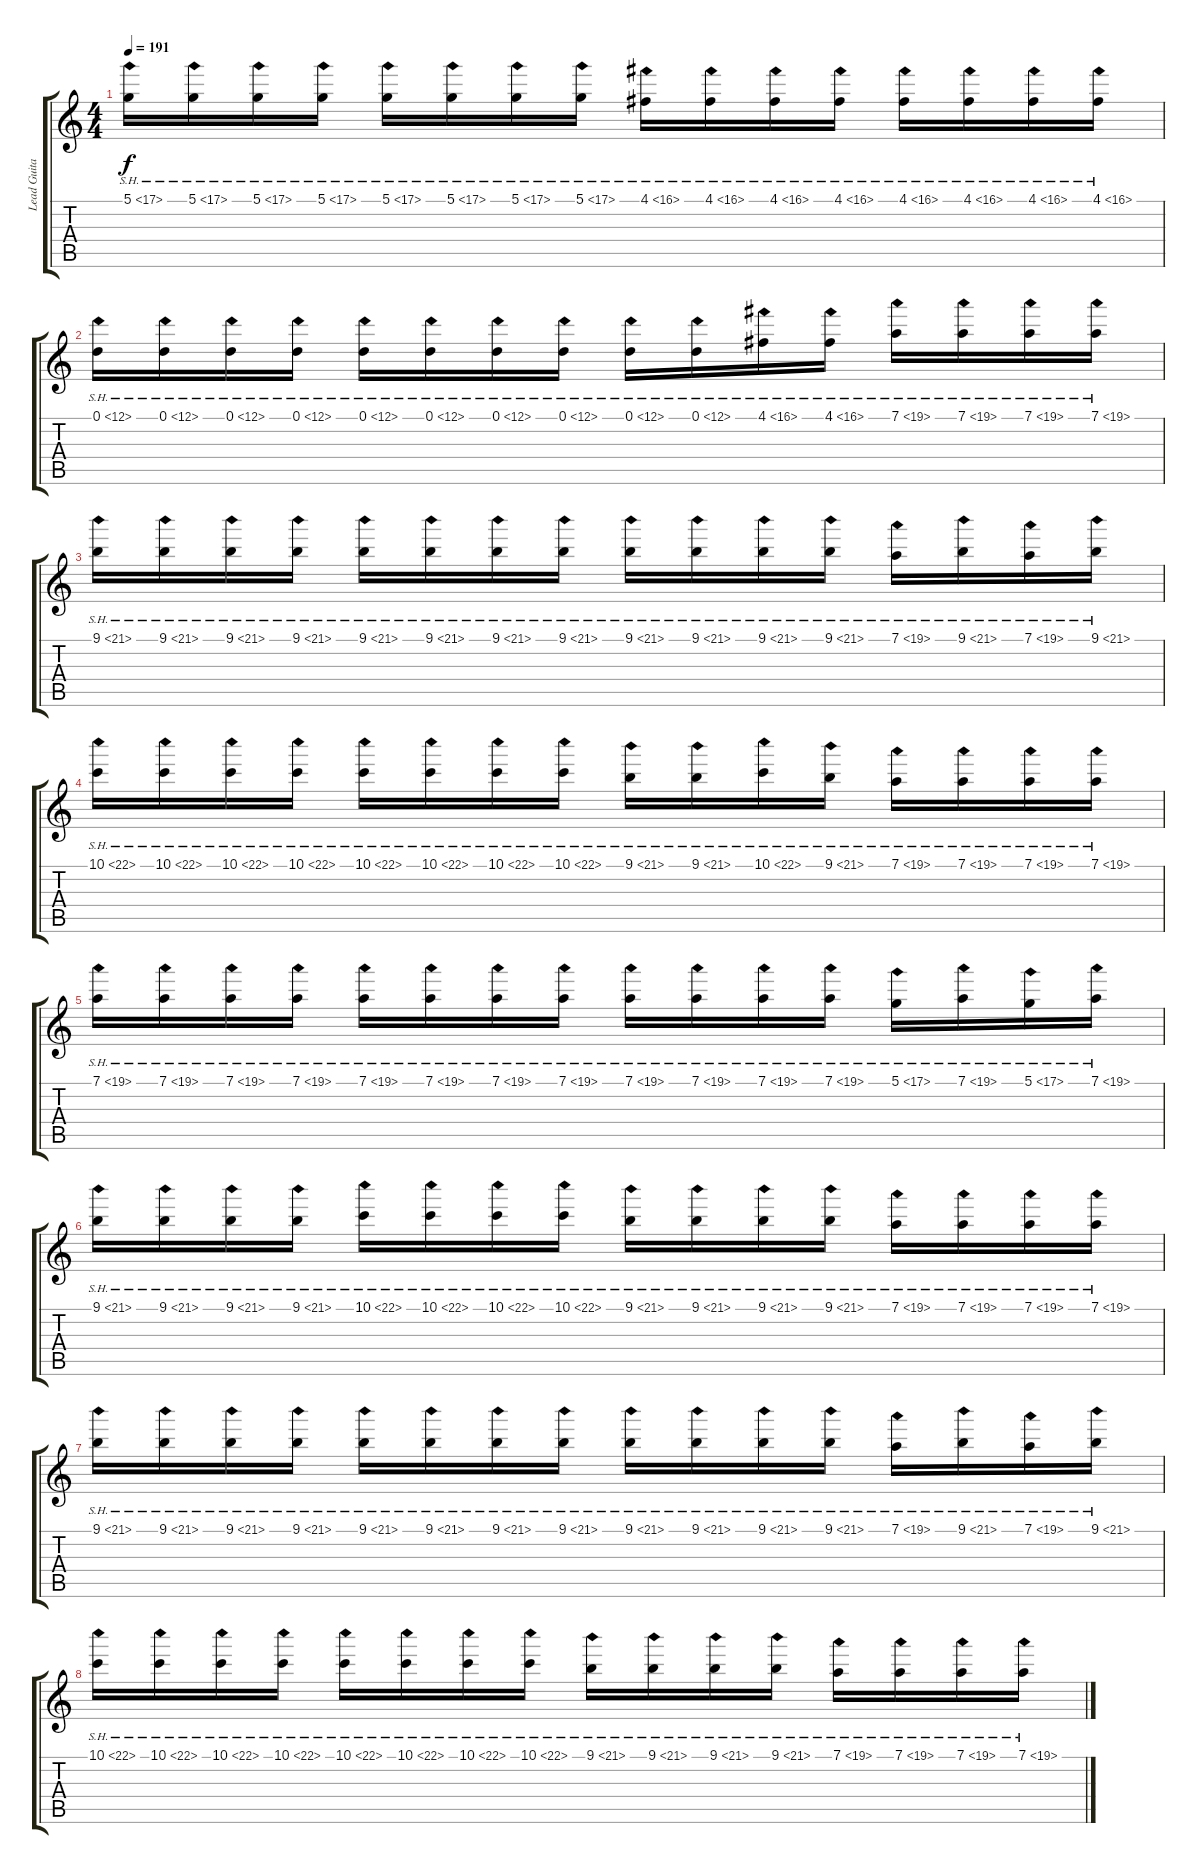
\track ("Lead Guitar" "Lead Guita") {instrument distortionguitar}
\staff {score tabs}
\tuning (D4 A3 F3 C3 G2 D2) {hide}
\ts (4 4)
\tempo 191
\clef g2
\ks c
5.1{sh 12}.16{dy f} 5.1{sh 12}.16 5.1{sh 12}.16 5.1{sh 12}.16 5.1{sh 12}.16 5.1{sh 12}.16 5.1{sh 12}.16 5.1{sh 12}.16 4.1{sh 12}.16 4.1{sh 12}.16 4.1{sh 12}.16 4.1{sh 12}.16 4.1{sh 12}.16 4.1{sh 12}.16 4.1{sh 12}.16 4.1{sh 12}.16 |
0.1{sh 12}.16 0.1{sh 12}.16 0.1{sh 12}.16 0.1{sh 12}.16 0.1{sh 12}.16 0.1{sh 12}.16 0.1{sh 12}.16 0.1{sh 12}.16 0.1{sh 12}.16 0.1{sh 12}.16 4.1{sh 12}.16 4.1{sh 12}.16 7.1{sh 12}.16 7.1{sh 12}.16 7.1{sh 12}.16 7.1{sh 12}.16 |
9.1{sh 12}.16 9.1{sh 12}.16 9.1{sh 12}.16 9.1{sh 12}.16 9.1{sh 12}.16 9.1{sh 12}.16 9.1{sh 12}.16 9.1{sh 12}.16 9.1{sh 12}.16 9.1{sh 12}.16 9.1{sh 12}.16 9.1{sh 12}.16 7.1{sh 12}.16 9.1{sh 12}.16 7.1{sh 12}.16 9.1{sh 12}.16 |
10.1{sh 12}.16 10.1{sh 12}.16 10.1{sh 12}.16 10.1{sh 12}.16 10.1{sh 12}.16 10.1{sh 12}.16 10.1{sh 12}.16 10.1{sh 12}.16 9.1{sh 12}.16 9.1{sh 12}.16 10.1{sh 12}.16 9.1{sh 12}.16 7.1{sh 12}.16 7.1{sh 12}.16 7.1{sh 12}.16 7.1{sh 12}.16 |
7.1{sh 12}.16 7.1{sh 12}.16 7.1{sh 12}.16 7.1{sh 12}.16 7.1{sh 12}.16 7.1{sh 12}.16 7.1{sh 12}.16 7.1{sh 12}.16 7.1{sh 12}.16 7.1{sh 12}.16 7.1{sh 12}.16 7.1{sh 12}.16 5.1{sh 12}.16 7.1{sh 12}.16 5.1{sh 12}.16 7.1{sh 12}.16 |
9.1{sh 12}.16 9.1{sh 12}.16 9.1{sh 12}.16 9.1{sh 12}.16 10.1{sh 12}.16 10.1{sh 12}.16 10.1{sh 12}.16 10.1{sh 12}.16 9.1{sh 12}.16 9.1{sh 12}.16 9.1{sh 12}.16 9.1{sh 12}.16 7.1{sh 12}.16 7.1{sh 12}.16 7.1{sh 12}.16 7.1{sh 12}.16 |
9.1{sh 12}.16 9.1{sh 12}.16 9.1{sh 12}.16 9.1{sh 12}.16 9.1{sh 12}.16 9.1{sh 12}.16 9.1{sh 12}.16 9.1{sh 12}.16 9.1{sh 12}.16 9.1{sh 12}.16 9.1{sh 12}.16 9.1{sh 12}.16 7.1{sh 12}.16 9.1{sh 12}.16 7.1{sh 12}.16 9.1{sh 12}.16 |
10.1{sh 12}.16 10.1{sh 12}.16 10.1{sh 12}.16 10.1{sh 12}.16 10.1{sh 12}.16 10.1{sh 12}.16 10.1{sh 12}.16 10.1{sh 12}.16 9.1{sh 12}.16 9.1{sh 12}.16 9.1{sh 12}.16 9.1{sh 12}.16 7.1{sh 12}.16 7.1{sh 12}.16 7.1{sh 12}.16 7.1{sh 12}.16
